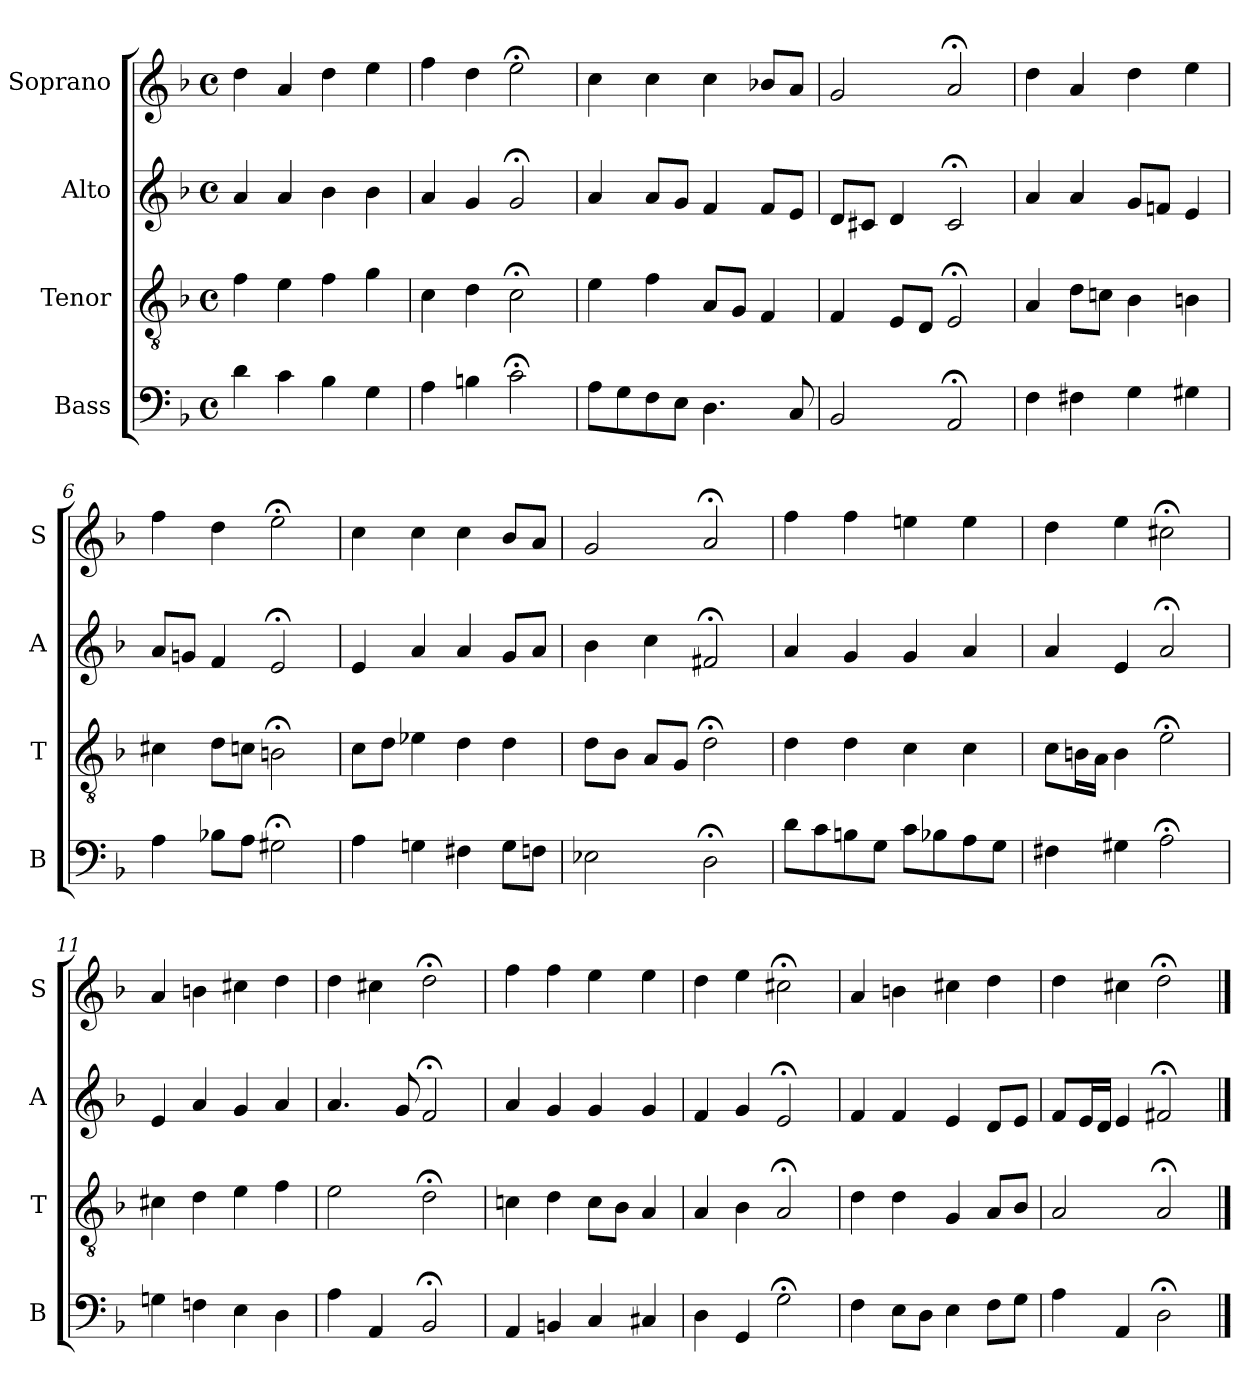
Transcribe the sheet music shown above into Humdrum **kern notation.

**kern	**kern	**kern	**kern
*part4	*part3	*part2	*part1
*staff4	*staff3	*staff2	*staff1
*I"Bass	*I"Tenor	*I"Alto	*I"Soprano
*I'B	*I'T	*I'A	*I'S
*clefF4	*clefGv2	*clefG2	*clefG2
*k[b-]	*k[b-]	*k[b-]	*k[b-]
*d:	*d:	*d:	*d:
*M4/4	*M4/4	*M4/4	*M4/4
*met(c)	*met(c)	*met(c)	*met(c)
*MM100	*MM100	*MM100	*MM100
=1	=1	=1	=1
4d	4f	4a	4dd
4c	4e	4a	4a
4B-	4f	4b-	4dd
4G	4g	4b-	4ee
=2	=2	=2	=2
4A	4c	4a	4ff
4Bn	4d	4g	4dd
2c;<	2c;<	2g;<	2ee;<
=3	=3	=3	=3
8AL	4e	4a	4cc
8G	.	.	.
8F	4f	8aL	4cc
8EJ	.	8gJ	.
4.D	8AL	4f	4cc
.	8GJ	.	.
.	4F	8fL	8b-XL
8C	.	8eJ	8aJ
=4	=4	=4	=4
2BB-	4F	8dL	2g
.	.	8c#XJ	.
.	8EL	4d	.
.	8DJ	.	.
2AA;<	2E;<	2c#;<	2a;<
=5	=5	=5	=5
4F	4A	4a	4dd
4F#X	8dL	4a	4a
.	8cnJ	.	.
4G	4B-	8gL	4dd
.	.	8fnJ	.
4G#X	4Bn	4e	4ee
=6	=6	=6	=6
4Ai	4c#Xi	8aiL	4ffi
.	.	8gnJ	.
8B-XL	8dL	4f	4dd
8AJ	8cnJ	.	.
2G#X;<	2Bn;<	2e;<	2ee;<
=7	=7	=7	=7
4A	8cL	4e	4cc
.	8dJ	.	.
4Gn	4e-X	4a	4cc
4F#X	4d	4a	4cc
8GL	4d	8gL	8b-L
8FnJ	.	8aJ	8aJ
=8	=8	=8	=8
2E-X	8dL	4b-	2g
.	8B-J	.	.
.	8AL	4cc	.
.	8GJ	.	.
2D;<	2d;<	2f#X;<	2a;<
=9	=9	=9	=9
8dL	4d	4a	4ff
8c	.	.	.
8Bn	4d	4g	4ff
8GJ	.	.	.
8cL	4c	4g	4een
8B-X	.	.	.
8A	4c	4a	4ee
8GJ	.	.	.
=10	=10	=10	=10
4F#X	8cL	4a	4dd
.	16BnL	.	.
.	16AJJ	.	.
4G#X	4B	4e	4ee
2A;<	2e;<	2a;<	2cc#X;<
=11	=11	=11	=11
4Gn	4c#X	4e	4a
4Fn	4d	4a	4bn
4E	4e	4g	4cc#X
4D	4f	4a	4dd
=12	=12	=12	=12
4A	2e	4.a	4dd
4AA	.	.	4cc#X
.	.	8g	.
2BB-;<	2d;<	2f;<	2dd;<
=13	=13	=13	=13
4AA	4cn	4a	4ff
4BBn	4d	4g	4ff
4C	8cL	4g	4ee
.	8B-J	.	.
4C#X	4A	4g	4ee
=14	=14	=14	=14
4D	4A	4f	4dd
4GG	4B-	4g	4ee
2G;<	2A;<	2e;<	2cc#X;<
=15	=15	=15	=15
4F	4d	4f	4a
8EL	4d	4f	4bn
8DJ	.	.	.
4E	4G	4e	4cc#X
8FL	8AL	8dL	4dd
8GJ	8B-J	8eJ	.
=16	=16	=16	=16
4A	2A	8fL	4dd
.	.	16eL	.
.	.	16dJJ	.
4AA	.	4e	4cc#X
2D;<	2A;<	2f#X;<	2dd;<
==	==	==	==
*-	*-	*-	*-
